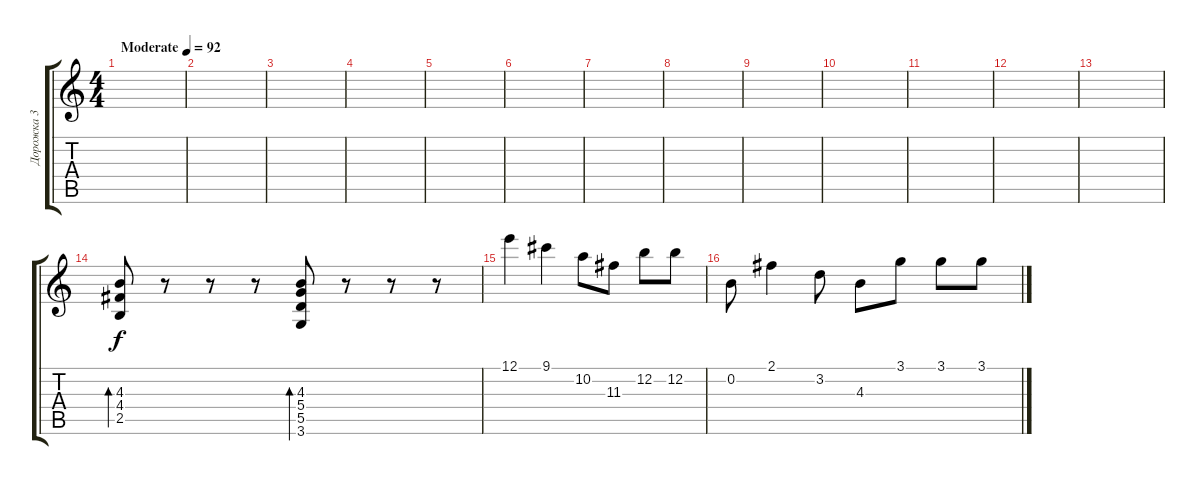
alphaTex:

\track ("Дорожка 3" "Дорожка 3") {instrument acousticguitarsteel}
\staff {score tabs}
\tuning (E4 B3 G3 D3 A2 E2) {hide}
\ts (4 4)
\tempo (92 "Moderate")
\clef g2
\ks c
|
|
|
|
|
|
|
|
|
|
|
|
|
(4.3 4.4 2.5).8{bd 120} r.8 r.8 r.8 (4.3 5.4 5.5 3.6).8{bd 120} r.8 r.8 r.8 |
12.1.4 9.1.4 10.2.8 11.3.8 12.2.8 12.2.8 |
0.2.8 2.1.4 3.2.8 4.3.8 3.1.8 3.1.8 3.1.8
